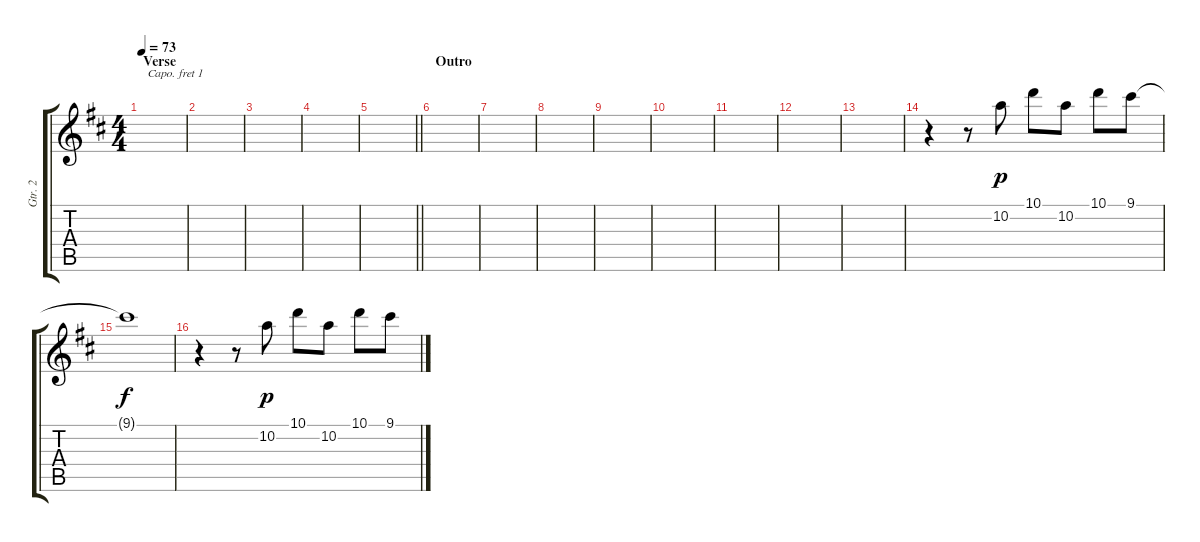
\track ("Gtr. 2" "Gtr. 2") {instrument electricguitarjazz}
\staff {score tabs}
\capo 1
\tuning (Eb4 Bb3 Gb3 Db3 Ab2 Db2) {hide}
\ts (4 4)
\section ("" "Verse")
\tempo 73
\clef g2
\ks d
|
|
|
|
\barLineRight lightlight
|
\section ("" "Outro")
|
|
|
|
|
|
|
|
r.4 r.8 10.2.8{dy p} 10.1.8 10.2.8 10.1.8 9.1.8 |
9.1{t}.1{dy f} |
r.4 r.8 10.2.8{dy p} 10.1.8 10.2.8 10.1.8 9.1.8
